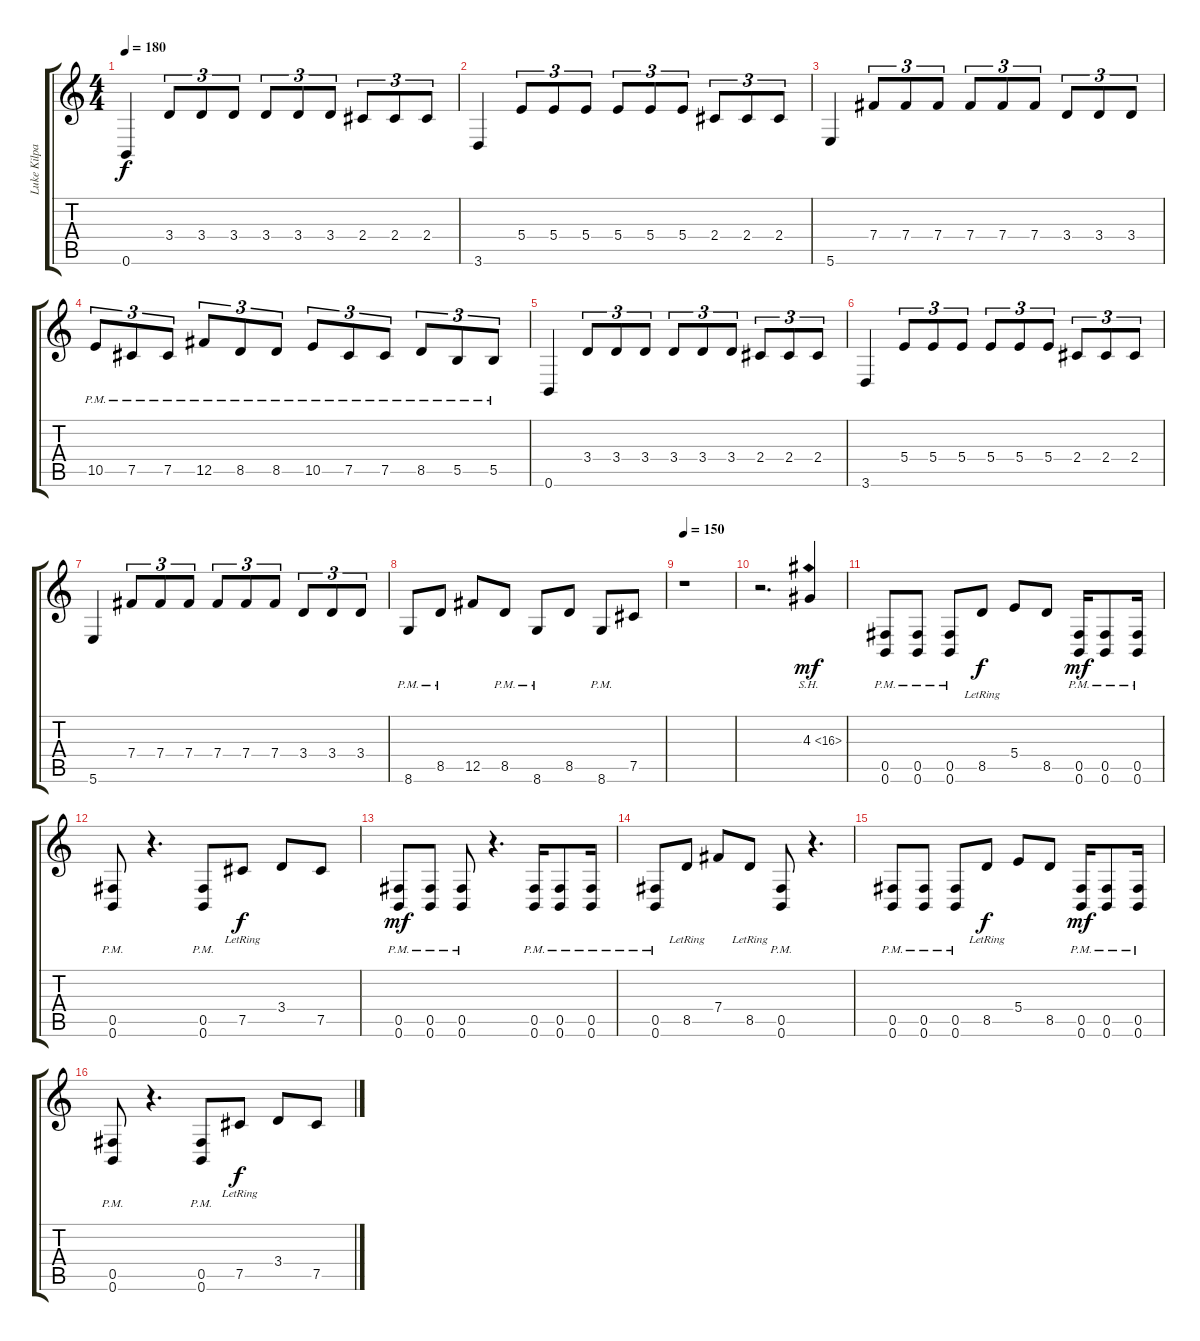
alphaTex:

\track ("Luke Kilpatrick" "Luke Kilpa") {instrument distortionguitar}
\staff {score tabs}
\tuning (Db4 Ab3 E3 B2 Gb2 B1) {hide}
\ts (4 4)
\tempo 180
\clef g2
\ks c
0.6.4{dy f} 3.4.8{tu (3 2)} 3.4.8{tu (3 2)} 3.4.8{tu (3 2)} 3.4.8{tu (3 2)} 3.4.8{tu (3 2)} 3.4.8{tu (3 2)} 2.4.8{tu (3 2)} 2.4.8{tu (3 2)} 2.4.8{tu (3 2)} |
3.6.4 5.4.8{tu (3 2)} 5.4.8{tu (3 2)} 5.4.8{tu (3 2)} 5.4.8{tu (3 2)} 5.4.8{tu (3 2)} 5.4.8{tu (3 2)} 2.4.8{tu (3 2)} 2.4.8{tu (3 2)} 2.4.8{tu (3 2)} |
5.6.4 7.4.8{tu (3 2)} 7.4.8{tu (3 2)} 7.4.8{tu (3 2)} 7.4.8{tu (3 2)} 7.4.8{tu (3 2)} 7.4.8{tu (3 2)} 3.4.8{tu (3 2)} 3.4.8{tu (3 2)} 3.4.8{tu (3 2)} |
10.5{pm}.8{tu (3 2)} 7.5{pm}.8{tu (3 2)} 7.5{pm}.8{tu (3 2)} 12.5{pm}.8{tu (3 2)} 8.5{pm}.8{tu (3 2)} 8.5{pm}.8{tu (3 2)} 10.5{pm}.8{tu (3 2)} 7.5{pm}.8{tu (3 2)} 7.5{pm}.8{tu (3 2)} 8.5{pm}.8{tu (3 2)} 5.5{pm}.8{tu (3 2)} 5.5{pm}.8{tu (3 2)} |
0.6.4 3.4.8{tu (3 2)} 3.4.8{tu (3 2)} 3.4.8{tu (3 2)} 3.4.8{tu (3 2)} 3.4.8{tu (3 2)} 3.4.8{tu (3 2)} 2.4.8{tu (3 2)} 2.4.8{tu (3 2)} 2.4.8{tu (3 2)} |
3.6.4 5.4.8{tu (3 2)} 5.4.8{tu (3 2)} 5.4.8{tu (3 2)} 5.4.8{tu (3 2)} 5.4.8{tu (3 2)} 5.4.8{tu (3 2)} 2.4.8{tu (3 2)} 2.4.8{tu (3 2)} 2.4.8{tu (3 2)} |
5.6.4 7.4.8{tu (3 2)} 7.4.8{tu (3 2)} 7.4.8{tu (3 2)} 7.4.8{tu (3 2)} 7.4.8{tu (3 2)} 7.4.8{tu (3 2)} 3.4.8{tu (3 2)} 3.4.8{tu (3 2)} 3.4.8{tu (3 2)} |
8.6{pm}.8 8.5{pm}.8 12.5.8 8.5{pm}.8 8.6{pm}.8 8.5.8 8.6{pm}.8 7.5.8 |
\tempo 150
r.1 |
r.2{d} 4.3{sh 12}.4{dy mf} |
(0.5{pm} 0.6{pm}).8 (0.5{pm} 0.6{pm}).8 (0.5{pm} 0.6{pm}).8 8.5{lr}.8{dy f} 5.4.8 8.5.8 (0.5{pm} 0.6{pm}).16{dy mf} (0.5{pm} 0.6{pm}).8 (0.5{pm} 0.6{pm}).16 |
(0.5{pm} 0.6{pm}).8 r.4{d} (0.5{pm} 0.6{pm}).8 7.5{lr}.8{dy f} 3.4.8 7.5.8 |
(0.5{pm} 0.6{pm}).8{dy mf} (0.5{pm} 0.6{pm}).8 (0.5{pm} 0.6{pm}).8 r.4{d} (0.5{pm} 0.6{pm}).16 (0.5{pm} 0.6{pm}).8 (0.5{pm} 0.6{pm}).16 |
(0.5{pm} 0.6{pm}).8 8.5{lr}.8 7.4.8 8.5{lr}.8 (0.5{pm} 0.6{pm}).8 r.4{d} |
(0.5{pm} 0.6{pm}).8 (0.5{pm} 0.6{pm}).8 (0.5{pm} 0.6{pm}).8 8.5{lr}.8{dy f} 5.4.8 8.5.8 (0.5{pm} 0.6{pm}).16{dy mf} (0.5{pm} 0.6{pm}).8 (0.5{pm} 0.6{pm}).16 |
(0.5{pm} 0.6{pm}).8 r.4{d} (0.5{pm} 0.6{pm}).8 7.5{lr}.8{dy f} 3.4.8 7.5.8
